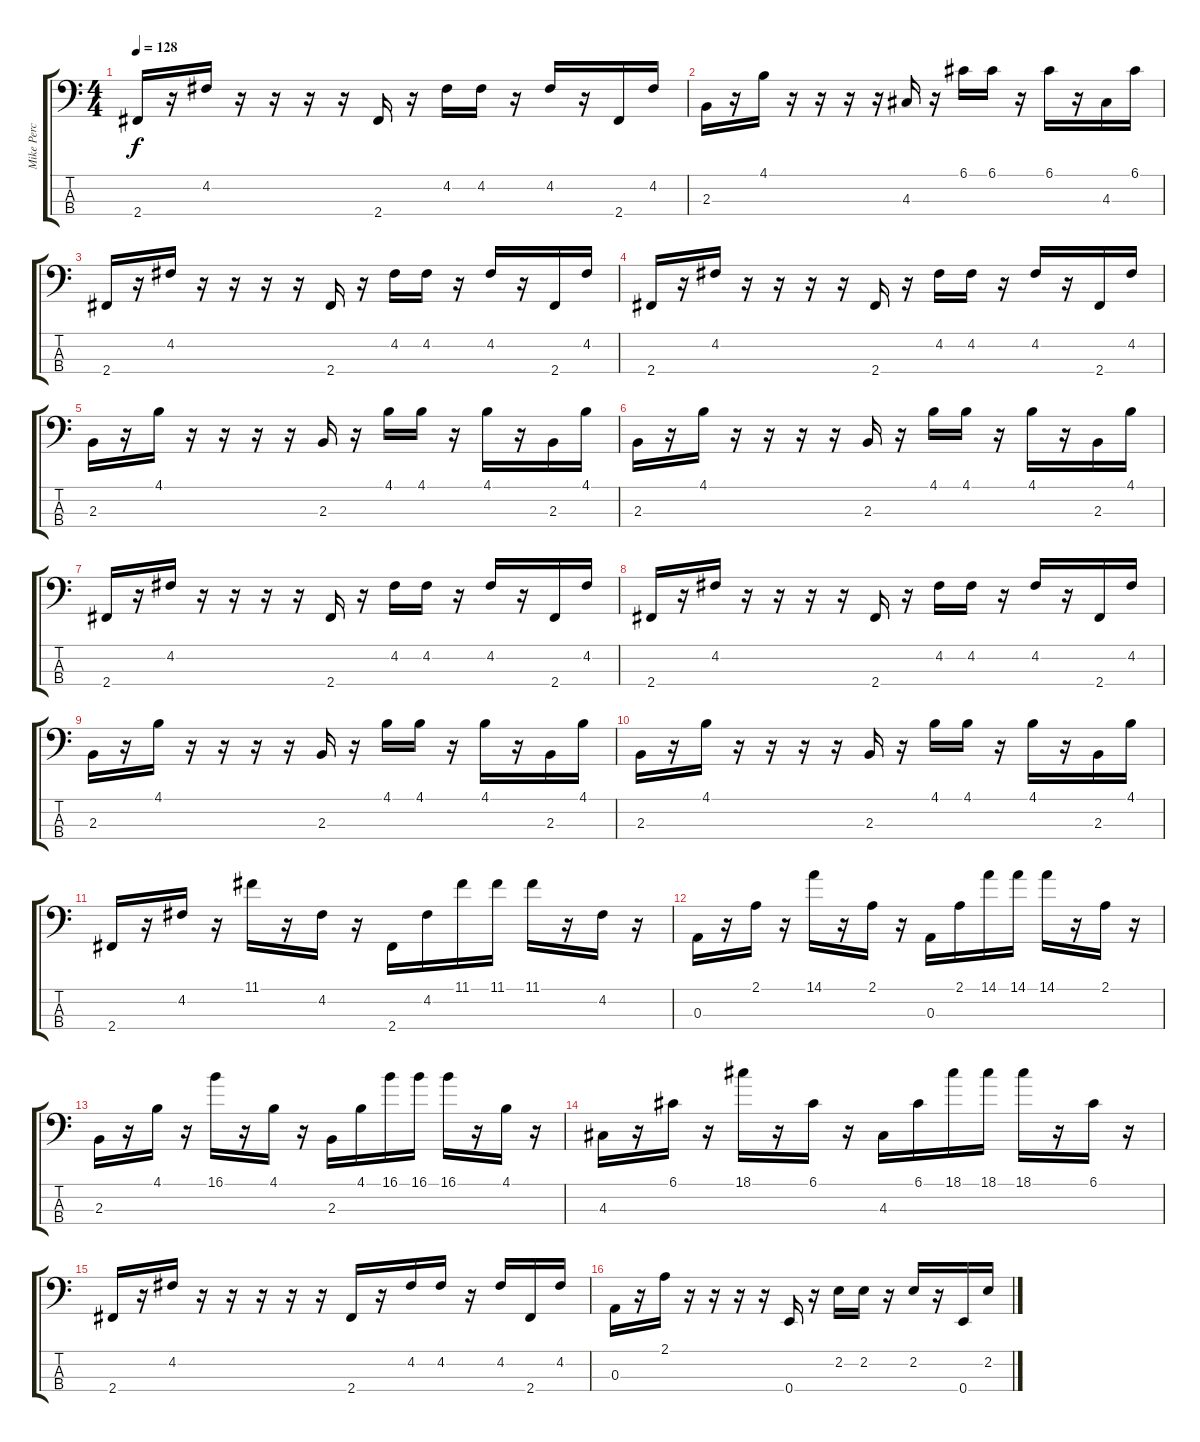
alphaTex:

\track (" Mike Percy" " Mike Perc") {instrument slapbass1}
\staff {score tabs}
\tuning (G2 D2 A1 E1) {hide}
\ts (4 4)
\tempo 128
\clef f4
\ks c
2.4.16{dy f} r.16 4.2.16 r.16 r.16 r.16 r.16 2.4.16 r.16 4.2.16 4.2.16 r.16 4.2.16 r.16 2.4.16 4.2.16 |
2.3.16 r.16 4.1.16 r.16 r.16 r.16 r.16 4.3.16 r.16 6.1.16 6.1.16 r.16 6.1.16 r.16 4.3.16 6.1.16 |
2.4.16 r.16 4.2.16 r.16 r.16 r.16 r.16 2.4.16 r.16 4.2.16 4.2.16 r.16 4.2.16 r.16 2.4.16 4.2.16 |
2.4.16 r.16 4.2.16 r.16 r.16 r.16 r.16 2.4.16 r.16 4.2.16 4.2.16 r.16 4.2.16 r.16 2.4.16 4.2.16 |
2.3.16 r.16 4.1.16 r.16 r.16 r.16 r.16 2.3.16 r.16 4.1.16 4.1.16 r.16 4.1.16 r.16 2.3.16 4.1.16 |
2.3.16 r.16 4.1.16 r.16 r.16 r.16 r.16 2.3.16 r.16 4.1.16 4.1.16 r.16 4.1.16 r.16 2.3.16 4.1.16 |
2.4.16 r.16 4.2.16 r.16 r.16 r.16 r.16 2.4.16 r.16 4.2.16 4.2.16 r.16 4.2.16 r.16 2.4.16 4.2.16 |
2.4.16 r.16 4.2.16 r.16 r.16 r.16 r.16 2.4.16 r.16 4.2.16 4.2.16 r.16 4.2.16 r.16 2.4.16 4.2.16 |
2.3.16 r.16 4.1.16 r.16 r.16 r.16 r.16 2.3.16 r.16 4.1.16 4.1.16 r.16 4.1.16 r.16 2.3.16 4.1.16 |
2.3.16 r.16 4.1.16 r.16 r.16 r.16 r.16 2.3.16 r.16 4.1.16 4.1.16 r.16 4.1.16 r.16 2.3.16 4.1.16 |
2.4.16 r.16 4.2.16 r.16 11.1.16 r.16 4.2.16 r.16 2.4.16 4.2.16 11.1.16 11.1.16 11.1.16 r.16 4.2.16 r.16 |
0.3.16 r.16 2.1.16 r.16 14.1.16 r.16 2.1.16 r.16 0.3.16 2.1.16 14.1.16 14.1.16 14.1.16 r.16 2.1.16 r.16 |
2.3.16 r.16 4.1.16 r.16 16.1.16 r.16 4.1.16 r.16 2.3.16 4.1.16 16.1.16 16.1.16 16.1.16 r.16 4.1.16 r.16 |
4.3.16 r.16 6.1.16 r.16 18.1.16 r.16 6.1.16 r.16 4.3.16 6.1.16 18.1.16 18.1.16 18.1.16 r.16 6.1.16 r.16 |
2.4.16 r.16 4.2.16 r.16 r.16 r.16 r.16 r.16 2.4.16 r.16 4.2.16 4.2.16 r.16 4.2.16 2.4.16 4.2.16 |
0.3.16 r.16 2.1.16 r.16 r.16 r.16 r.16 0.4.16 r.16 2.2.16 2.2.16 r.16 2.2.16 r.16 0.4.16 2.2.16
